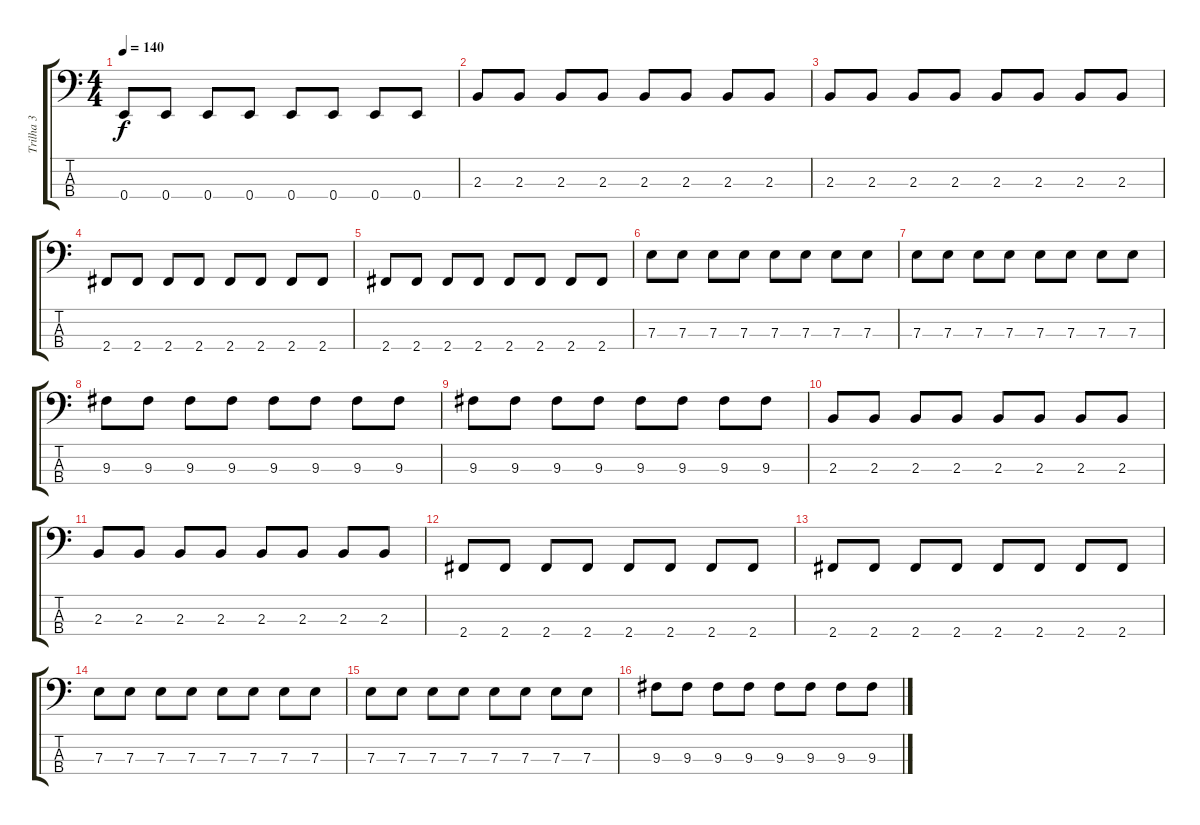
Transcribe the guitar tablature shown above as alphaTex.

\track ("Trilha 3" "Trilha 3") {instrument electricbassfinger}
\staff {score tabs}
\tuning (G2 D2 A1 E1) {hide}
\ts (4 4)
\tempo 140
\clef f4
\ks c
0.4.8{dy f} 0.4.8 0.4.8 0.4.8 0.4.8 0.4.8 0.4.8 0.4.8 |
2.3.8 2.3.8 2.3.8 2.3.8 2.3.8 2.3.8 2.3.8 2.3.8 |
2.3.8 2.3.8 2.3.8 2.3.8 2.3.8 2.3.8 2.3.8 2.3.8 |
2.4.8 2.4.8 2.4.8 2.4.8 2.4.8 2.4.8 2.4.8 2.4.8 |
2.4.8 2.4.8 2.4.8 2.4.8 2.4.8 2.4.8 2.4.8 2.4.8 |
7.3.8 7.3.8 7.3.8 7.3.8 7.3.8 7.3.8 7.3.8 7.3.8 |
7.3.8 7.3.8 7.3.8 7.3.8 7.3.8 7.3.8 7.3.8 7.3.8 |
9.3.8 9.3.8 9.3.8 9.3.8 9.3.8 9.3.8 9.3.8 9.3.8 |
9.3.8 9.3.8 9.3.8 9.3.8 9.3.8 9.3.8 9.3.8 9.3.8 |
2.3.8 2.3.8 2.3.8 2.3.8 2.3.8 2.3.8 2.3.8 2.3.8 |
2.3.8 2.3.8 2.3.8 2.3.8 2.3.8 2.3.8 2.3.8 2.3.8 |
2.4.8 2.4.8 2.4.8 2.4.8 2.4.8 2.4.8 2.4.8 2.4.8 |
2.4.8 2.4.8 2.4.8 2.4.8 2.4.8 2.4.8 2.4.8 2.4.8 |
7.3.8 7.3.8 7.3.8 7.3.8 7.3.8 7.3.8 7.3.8 7.3.8 |
7.3.8 7.3.8 7.3.8 7.3.8 7.3.8 7.3.8 7.3.8 7.3.8 |
9.3.8 9.3.8 9.3.8 9.3.8 9.3.8 9.3.8 9.3.8 9.3.8
